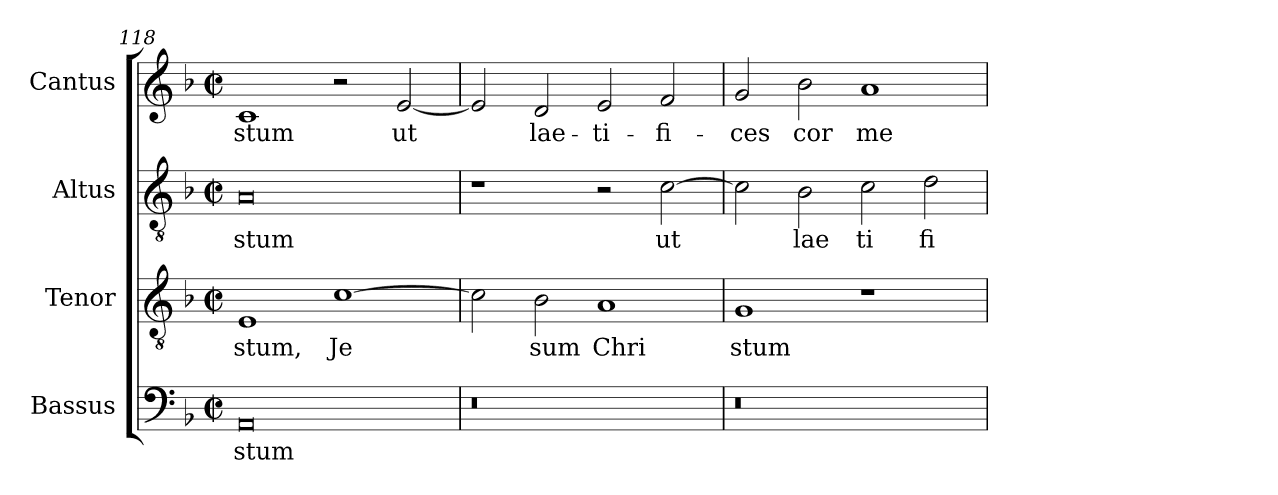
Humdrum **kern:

**kern	**text	**kern	**text	**kern	**text	**kern	**text
*part4	*part4	*part3	*part3	*part2	*part2	*part1	*part1
*staff4	*staff4	*staff3	*staff3	*staff2	*staff2	*staff1	*staff1
*I"Bassus	*	*I"Tenor	*	*I"Altus	*	*I"Cantus	*
*clefF4	*	*clefGv2	*	*clefGv2	*	*clefG2	*
*k[b-]	*	*k[b-]	*	*k[b-]	*	*k[b-]	*
*F:	*	*F:	*	*F:	*	*F:	*
*M2/2	*	*M2/2	*	*M2/2	*	*M2/2	*
*met(c|)	*	*met(c|)	*	*met(c|)	*	*met(c|)	*
=118	=118	=118	=118	=118	=118	=118	=118
!	!LO:LY:b:cj	!	!LO:LY:b:cj	!	!LO:LY:b:cj	!	!LO:LY:b:cj
0AA	stum	1E	stum,	0A	stum	1c	-stum
!	!	!	!LO:LY:b:cj	!	!	!	!
.	.	[>1c	Je	.	.	2r	.
!	!	!	!	!	!	!	!LO:LY:b:cj
.	.	.	.	.	.	[<2e/	ut
=119	=119	=119	=119	=119	=119	=119	=119
0r	.	2c\]	.	1r	.	2e/]	.
!	!	!	!LO:LY:b:cj	!	!	!	!LO:LY:b:cj
.	.	2B-\	sum	.	.	2d/	lae-
!	!	!	!LO:LY:b:cj	!	!	!	!LO:LY:b:cj
.	.	1A	Chri	2r	.	2e/	-ti-
!	!	!	!	!	!LO:LY:b:cj	!	!LO:LY:b:cj
.	.	.	.	[<2c\	ut	2f/	-fi-
!!LO:LB:g=z
=120	=120	=120	=120	=120	=120	=120	=120
!	!	!	!LO:LY:b:cj	!	!	!	!LO:LY:b:cj
0r	.	1G	stum	2c\]	.	2g/	-ces
!	!	!	!	!	!LO:LY:b:cj	!	!LO:LY:b:cj
.	.	.	.	2B-\	lae	2b-\	cor
!	!	!	!	!	!LO:LY:b:cj	!	!LO:LY:b:cj
.	.	1r	.	2c\	ti	1a	me-
!	!	!	!	!	!LO:LY:b:cj	!	!
.	.	.	.	2d\	fi	.	.
=	=	=	=	=	=	=	=
*-	*-	*-	*-	*-	*-	*-	*-
